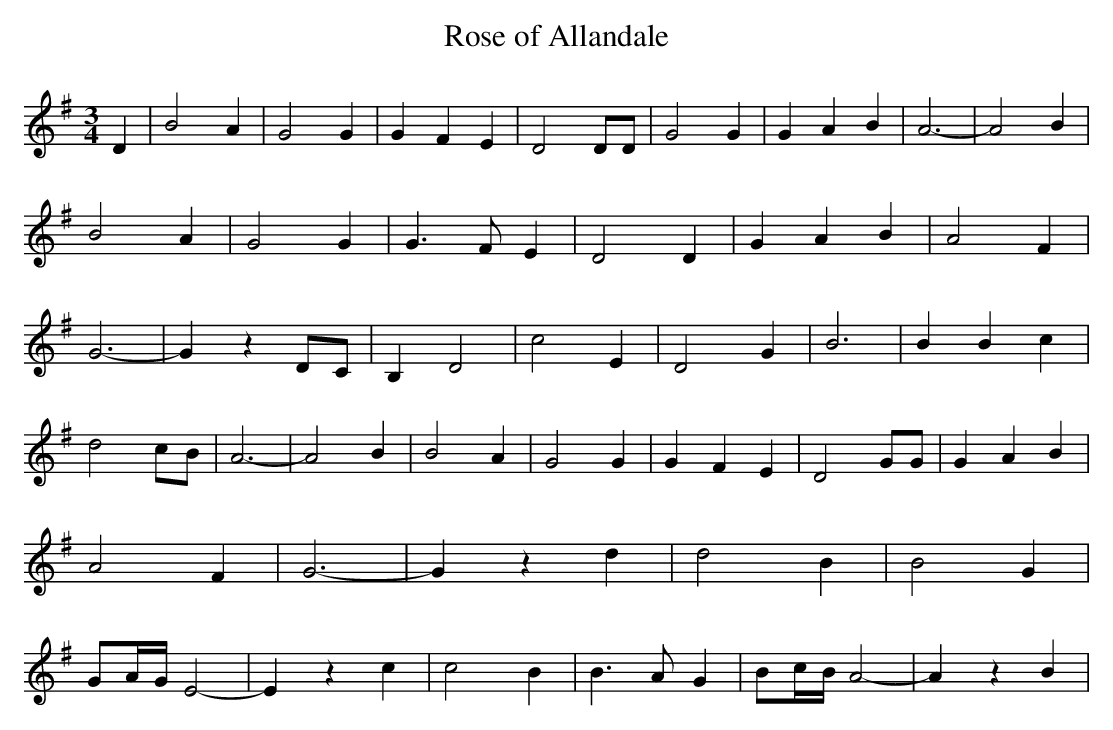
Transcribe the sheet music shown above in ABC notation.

X:1
T:Rose of Allandale
M:3/4
L:1/4
K:G
 D| B2 A| G2 G| G- F E| D2 D/2D/2| G2 G| G A B| A3-| A2 B| B2 A| G2 G|\
 G3/2- F/2 E| D2 D| G- A B| A2 F| G3-| G zD/2-C/2| B, D2| c2 E| D2 G|\
 B3| B B c| d2c/2-B/2| A3-| A2 B| B2 A| G2 G| G- F E| D2 G/2G/2| G- A B|\
 A2 F| G3-| G z d| d2 B| B2 G| G/2-A/4-G/4 E2-| E z c| c2 B| B3/2- A/2 G|\
 B/2-c/4-B/4 A2-| A z B|
